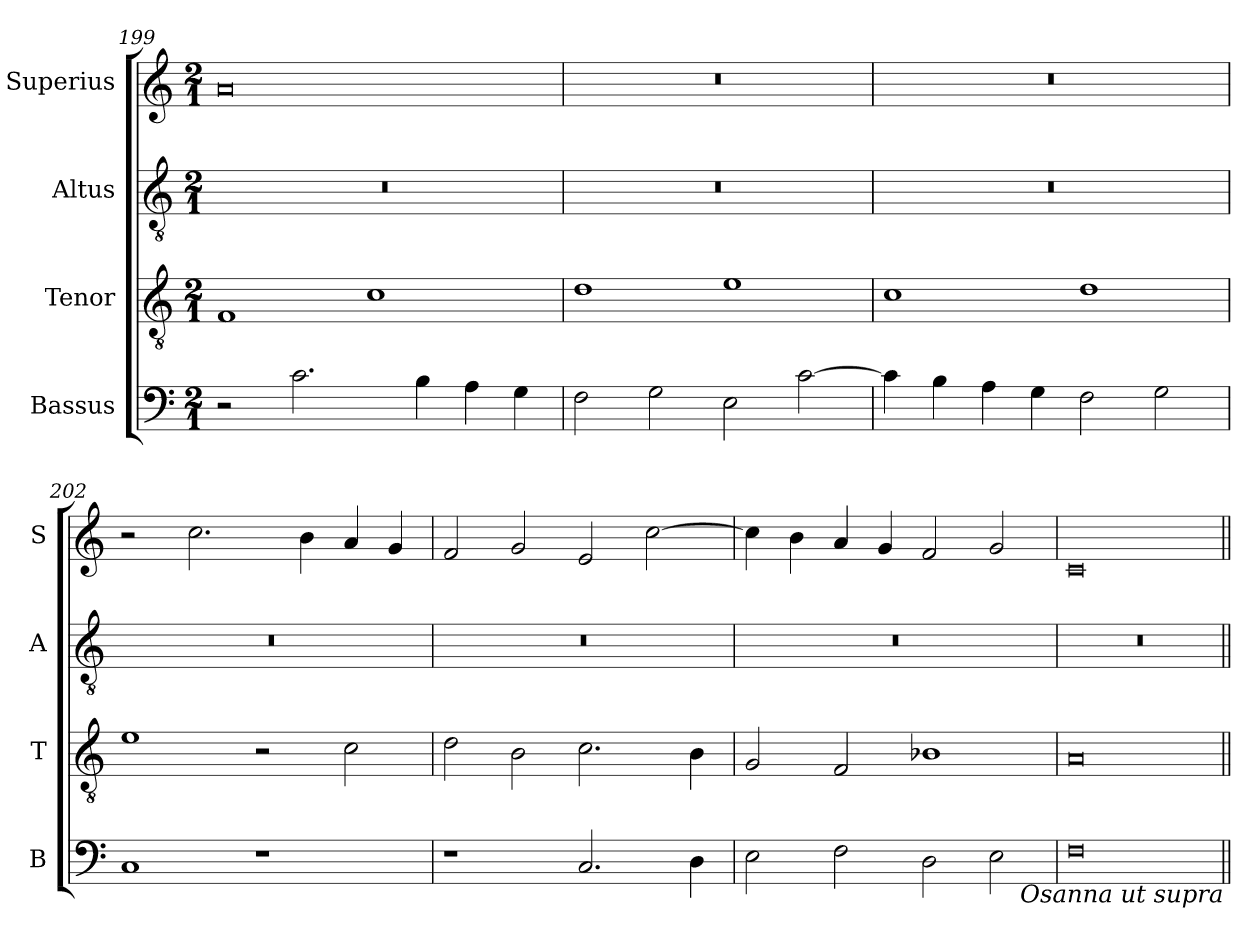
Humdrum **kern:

**kern	**kern	**kern	**kern
*part4	*part3	*part2	*part1
*staff4	*staff3	*staff2	*staff1
*I"Bassus	*I"Tenor	*I"Altus	*I"Superius
*I'B	*I'T	*I'A	*I'S
*clefF4	*clefGv2	*clefGv2	*clefG2
*k[]	*k[]	*k[]	*k[]
*M2/1	*M2/1	*M2/1	*M2/1
=199	=199	=199	=199
2r	1F	0r	0a
2.c\	.	.	.
.	1c	.	.
4B\	.	.	.
4A\	.	.	.
4G\	.	.	.
=200	=200	=200	=200
2F\	1d	0r	0r
2G\	.	.	.
2E\	1e	.	.
[2c\	.	.	.
=201	=201	=201	=201
4c\]	1c	0r	0r
4B\	.	.	.
4A\	.	.	.
4G\	.	.	.
2F\	1d	.	.
2G\	.	.	.
=202	=202	=202	=202
1C	1e	0r	2r
.	.	.	2.cc\
1r	2r	.	.
.	.	.	4b\
.	2c\	.	4a/
.	.	.	4g/
=203	=203	=203	=203
1r	2d\	0r	2f/
.	2B\	.	2g/
2.C/	2.c\	.	2e/
.	.	.	[2cc\
4D\	4B\	.	.
=204	=204	=204	=204
2E\	2G/	0r	4cc\]
.	.	.	4b\
2F\	2F/	.	4a/
.	.	.	4g/
2D\	1B-X	.	2f/
2E\	.	.	2g/
=205	=205	=205	=205
0F	0A	0r	0c
!LO:TX:b:i:rj:t=Osanna ut supra	!	!	!
=||	=||	=||	=||
*-	*-	*-	*-
